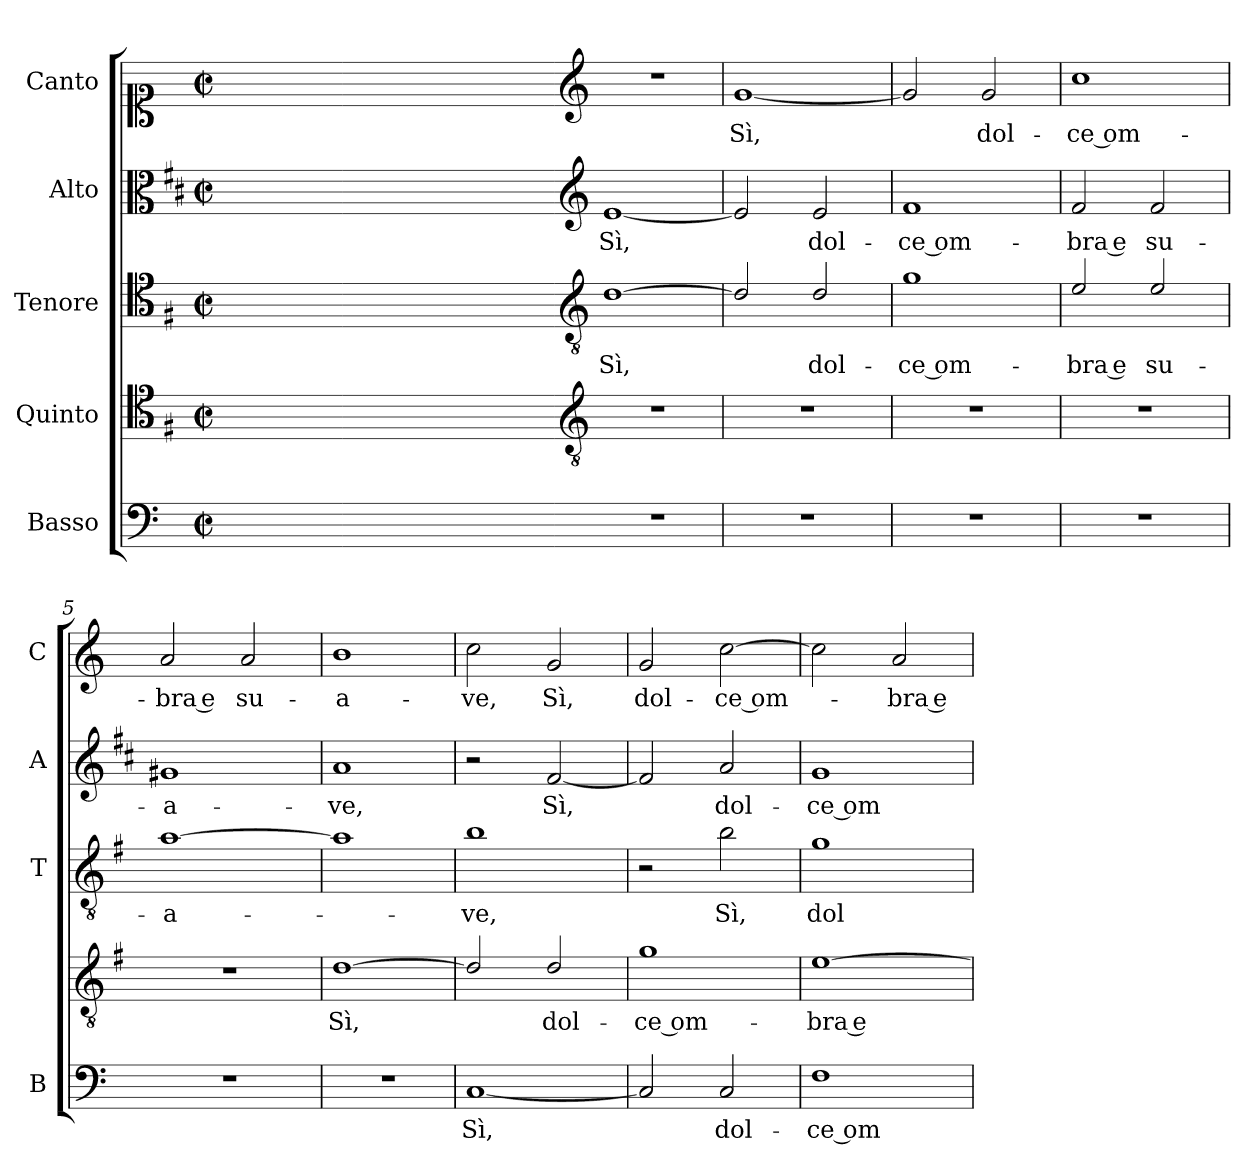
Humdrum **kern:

**kern	**text	**kern	**text	**kern	**text	**kern	**text	**kern	**text
*part5	*part5	*part4	*part4	*part3	*part3	*part2	*part2	*part1	*part1
*staff5	*staff5	*staff4	*staff4	*staff3	*staff3	*staff2	*staff2	*staff1	*staff1
*I"Basso	*	*I"Quinto	*	*I"Tenore	*	*I"Alto	*	*I"Canto	*
*I'B	*	*	*	*I'T	*	*I'A	*	*I'C	*
*clefF4	*	*clefC4	*	*clefC4	*	*clefC3	*	*clefC1	*
*	*	*ITrd4c7	*	*ITrd4c7	*	*ITrd1c2	*	*	*
*k[]	*	*k[]	*	*k[]	*	*k[]	*	*k[]	*
*C:	*	*C:	*	*C:	*	*C:	*	*C:	*
*M2/2	*	*M2/2	*	*M2/2	*	*M2/2	*	*M2/2	*
*met(c|)	*	*met(c|)	*	*met(c|)	*	*met(c|)	*	*met(c|)	*
=	=	=	=	=	=	=	=	=	=
1ryy	.	1ryy	.	1ryy	.	1ryy	.	1ryy	.
=1X-	=1X-	=1X-	=1X-	=1X-	=1X-	=1X-	=1X-	=1X-	=1X-
4ryy	.	4ryy	.	4ryy	.	4ryy	.	4ryy	.
4ryy	.	4ryy	.	4ryy	.	4ryy	.	4ryy	.
4ryy	.	4ryy	.	4ryy	.	4ryy	.	4ryy	.
4ryy	.	4ryy	.	4ryy	.	4ryy	.	4ryy	.
=1-	=1-	=1-	=1-	=1-	=1-	=1-	=1-	=1-	=1-
*	*	*clefGv2	*	*clefGv2	*	*clefG2	*	*clefG2	*
!	!	!	!	!	!LO:LY:b	!	!	!	!
!	!	!	!	!	!	!	!LO:LY:b	!	!
1r	.	1r	.	[1G	Sì,	[1d	Sì,	1r	.
=2	=2	=2	=2	=2	=2	=2	=2	=2	=2
!	!	!	!	!	!	!	!	!	!LO:LY:b
1r	.	1r	.	2G/]	.	2d/]	.	[1g	Sì,
!	!	!	!	!	!LO:LY:b	!	!	!	!
!	!	!	!	!	!	!	!LO:LY:b	!	!
.	.	.	.	2G/	dol-	2d/	dol-	.	.
=3	=3	=3	=3	=3	=3	=3	=3	=3	=3
!	!	!	!	!	!LO:LY:b	!	!	!	!
!	!	!	!	!	!	!	!LO:LY:b	!	!
1r	.	1r	.	1c	-ce om-	1e	-ce om-	2g/]	.
!	!	!	!	!	!	!	!	!	!LO:LY:b
.	.	.	.	.	.	.	.	2g/	dol-
=4	=4	=4	=4	=4	=4	=4	=4	=4	=4
!	!	!	!	!	!LO:LY:b	!	!	!	!
!	!	!	!	!	!	!	!LO:LY:b	!	!
!	!	!	!	!	!	!	!	!	!LO:LY:b
1r	.	1r	.	2A/	-bra e	2e/	-bra e	1cc	-ce om-
!	!	!	!	!	!LO:LY:b	!	!	!	!
!	!	!	!	!	!	!	!LO:LY:b	!	!
.	.	.	.	2A/	su-	2e/	su-	.	.
=5	=5	=5	=5	=5	=5	=5	=5	=5	=5
!	!	!	!	!	!LO:LY:b	!	!	!	!
!	!	!	!	!	!	!	!LO:LY:b	!	!
!	!	!	!	!	!	!	!	!	!LO:LY:b
1r	.	1r	.	[1d	-a-	1f#X	-a-	2a/	-bra e
!	!	!	!	!	!	!	!	!	!LO:LY:b
.	.	.	.	.	.	.	.	2a/	su-
=6	=6	=6	=6	=6	=6	=6	=6	=6	=6
!	!	!	!LO:LY:b	!	!	!	!	!	!
!	!	!	!	!	!	!	!LO:LY:b	!	!
!	!	!	!	!	!	!	!	!	!LO:LY:b
1r	.	[1G	Sì,	1d]	.	1g	-ve,	1b	-a-
=7	=7	=7	=7	=7	=7	=7	=7	=7	=7
!	!LO:LY:b	!	!	!	!	!	!	!	!
!	!	!	!	!	!LO:LY:b	!	!	!	!
!	!	!	!	!	!	!	!	!	!LO:LY:b
[1C	Sì,	2G/]	.	1e	-ve,	2r	.	2cc\	-ve,
!	!	!	!LO:LY:b	!	!	!	!	!	!
!	!	!	!	!	!	!	!LO:LY:b	!	!
!	!	!	!	!	!	!	!	!	!LO:LY:b
.	.	2G/	dol-	.	.	[2e/	Sì,	2g/	Sì,
!!LO:LB:g=z
=8	=8	=8	=8	=8	=8	=8	=8	=8	=8
!	!	!	!LO:LY:b	!	!	!	!	!	!
!	!	!	!	!	!	!	!	!	!LO:LY:b
2C/]	.	1c	-ce om-	2r	.	2e/]	.	2g/	dol-
!	!LO:LY:b	!	!	!	!	!	!	!	!
!	!	!	!	!	!LO:LY:b	!	!	!	!
!	!	!	!	!	!	!	!LO:LY:b	!	!
!	!	!	!	!	!	!	!	!	!LO:LY:b
2C/	dol-	.	.	2e\	Sì,	2g/	dol-	[2cc\	-ce om-
=9	=9	=9	=9	=9	=9	=9	=9	=9	=9
!	!LO:LY:b	!	!	!	!	!	!	!	!
!	!	!	!LO:LY:b	!	!	!	!	!	!
!	!	!	!	!	!LO:LY:b	!	!	!	!
!	!	!	!	!	!	!	!LO:LY:b	!	!
1F	-ce om-	[1A	-bra e	1c	dol-	1f	-ce om-	2cc\]	.
!	!	!	!	!	!	!	!	!	!LO:LY:b
.	.	.	.	.	.	.	.	2a/	-bra e
=	=	=	=	=	=	=	=	=	=
*-	*-	*-	*-	*-	*-	*-	*-	*-	*-
